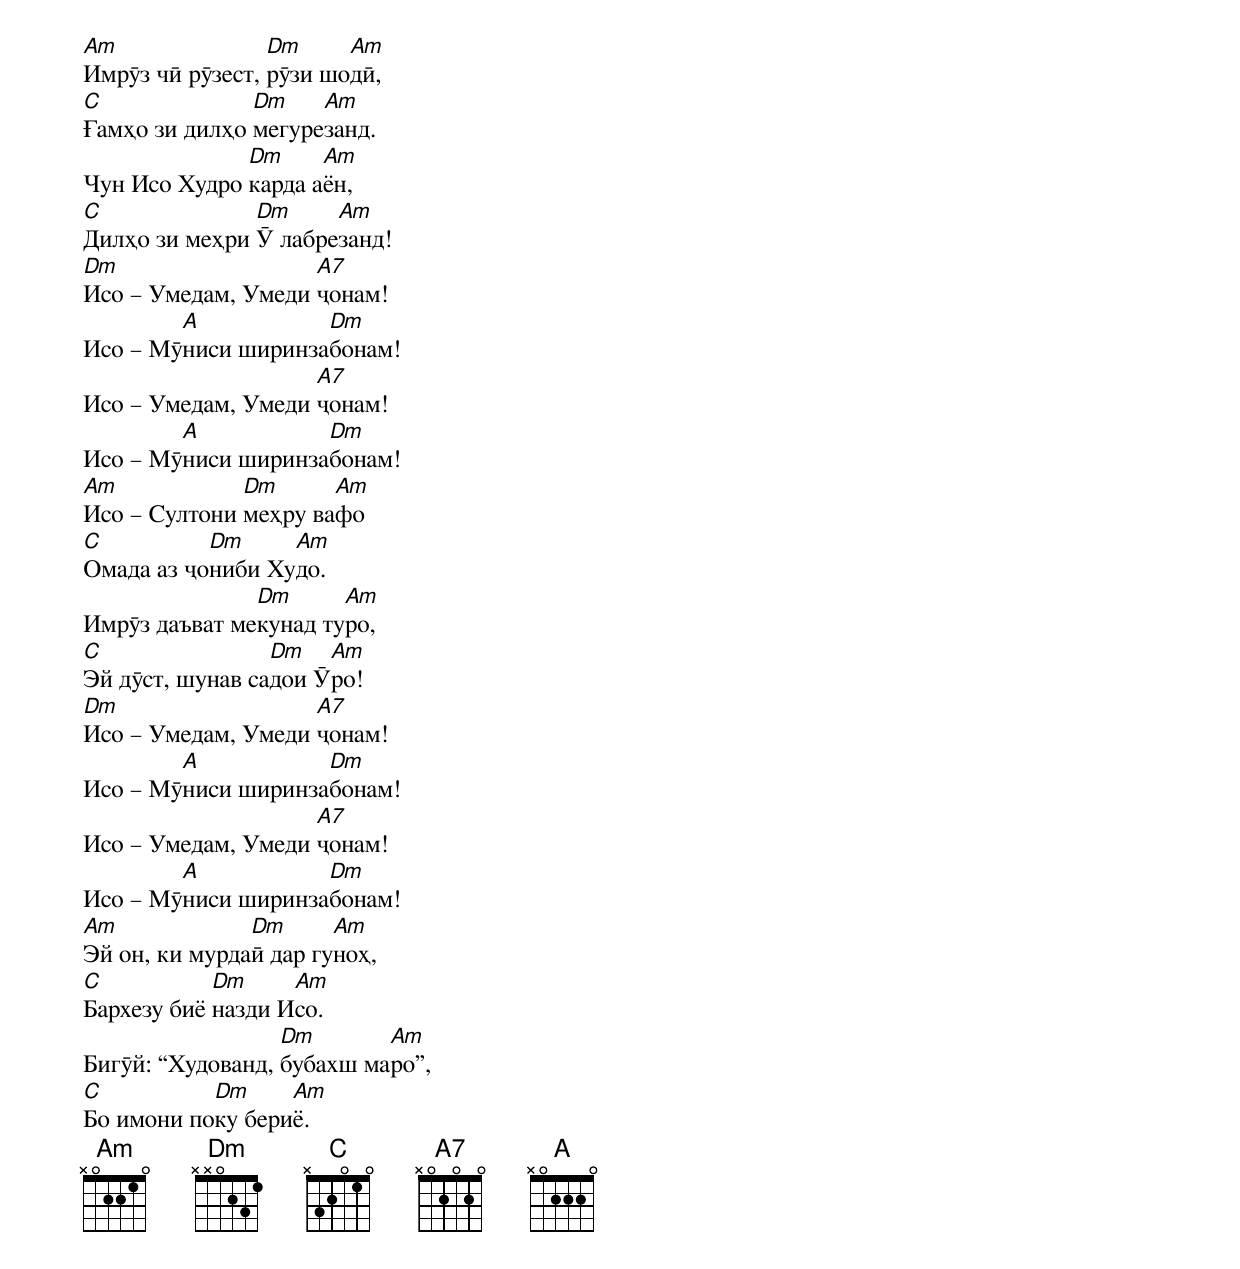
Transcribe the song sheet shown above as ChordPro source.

[Am]Имрӯз чӣ рӯзест, [Dm]рӯзи шо[Am]дӣ,
[C]Ғамҳо зи дилҳо [Dm]мегуре[Am]занд.
Чун Исо Худро [Dm]карда а[Am]ён,
[C]Дилҳо зи меҳри [Dm]Ӯ лабре[Am]занд!
[Dm]Исо – Умедам, Умеди [A7]ҷонам!
Исо – Мӯ[A]ниси ширинза[Dm]бонам!
Исо – Умедам, Умеди [A7]ҷонам!
Исо – Мӯ[A]ниси ширинза[Dm]бонам!
[Am]Исо – Султони [Dm]меҳру ва[Am]фо
[C]Омада аз ҷо[Dm]ниби Ху[Am]до.
Имрӯз даъват ме[Dm]кунад ту[Am]ро,
[C]Эй дӯст, шунав са[Dm]дои Ӯ[Am]ро!
[Dm]Исо – Умедам, Умеди [A7]ҷонам!
Исо – Мӯ[A]ниси ширинза[Dm]бонам!
Исо – Умедам, Умеди [A7]ҷонам!
Исо – Мӯ[A]ниси ширинза[Dm]бонам!
[Am]Эй он, ки мурда[Dm]ӣ дар гу[Am]ноҳ,
[C]Бархезу биё [Dm]назди И[Am]со.
Бигӯй: “Худованд, [Dm]бубахш ма[Am]ро”,
[C]Бо имони по[Dm]ку бери[Am]ё.
